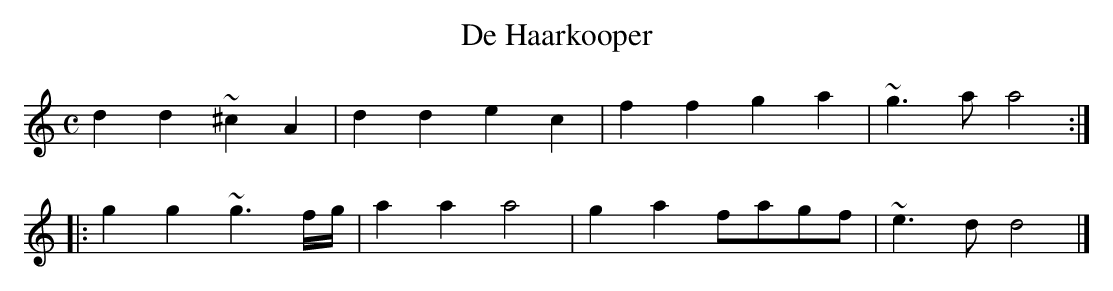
X:1
T:De Haarkooper
M:C
K:Ddor
d2d2~^c2A2|d2d2e2c2|f2f2g2a2|~g3aa4:|
|:g2g2~g3f/g/|a2a2a4|g2a2fagf|~e3dd4|]
